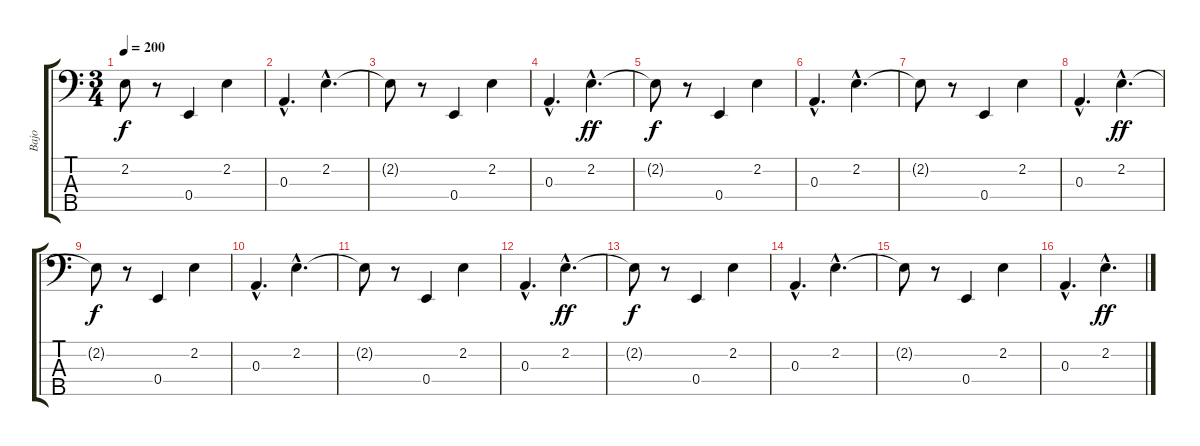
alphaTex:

\track ("Bajo" "Bajo") {instrument electricbasspick}
\staff {score tabs}
\tuning (G2 D2 A1 E1 B0) {hide}
\ts (3 4)
\tempo 200
\clef f4
\ks c
2.2{t}.8{dy f} r.8 0.4.4 2.2.4 |
0.3{hac}.4{d} 2.2{hac}.4{d} |
2.2{t}.8 r.8 0.4.4 2.2.4 |
0.3{hac}.4{d} 2.2{hac}.4{d dy ff} |
2.2{t}.8{dy f} r.8 0.4.4 2.2.4 |
0.3{hac}.4{d} 2.2{hac}.4{d} |
2.2{t}.8 r.8 0.4.4 2.2.4 |
0.3{hac}.4{d} 2.2{hac}.4{d dy ff} |
2.2{t}.8{dy f} r.8 0.4.4 2.2.4 |
0.3{hac}.4{d volume 12} 2.2{hac}.4{d} |
2.2{t}.8 r.8 0.4.4{volume 10} 2.2.4 |
0.3{hac}.4{d volume 9} 2.2{hac}.4{d dy ff} |
2.2{t}.8{dy f} r.8 0.4.4{volume 7} 2.2.4 |
0.3{hac}.4{d volume 6} 2.2{hac}.4{d} |
2.2{t}.8 r.8 0.4.4{volume 4} 2.2.4 |
0.3{hac}.4{d volume 3} 2.2{hac}.4{d dy ff}
